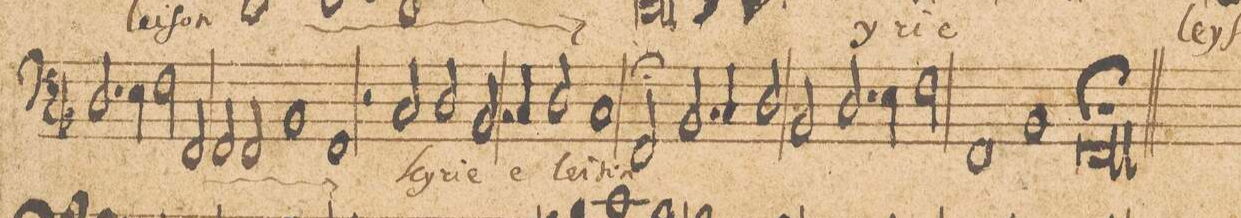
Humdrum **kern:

**kern	**text
*I"[BASSVS.]	*
*clefF4	*
*k[b-]	*
*met(c|)	*
*M2/1	*
*custos:D	*
2.D\	-ley-
4E\	.
=23-	=23-
2F\	-ſon
2FF/	ky-
2FF/	-ri-
2FF/	-e
=24-	=24-
1BB-/	[e]ley-
1FF/	-ſon/
=25-	=25-
2r	.
2C/	ky-
2D\	-ri-
2.BB-/	-e
=26-	=26-
4C/	e-
2D\	-lei-
1C/	.
=27-	=27-
2FF/;	-son
2.BB-/	.
4C/	.
2D\	.
=28-	=28-
2BB-/	.
2.D\	.
4E\	.
2F\	.
=29-	=29-
1FF/	.
1BB-/	.
=30-	=30-
0FF/;	.
=31||	=31||
*-	*-
